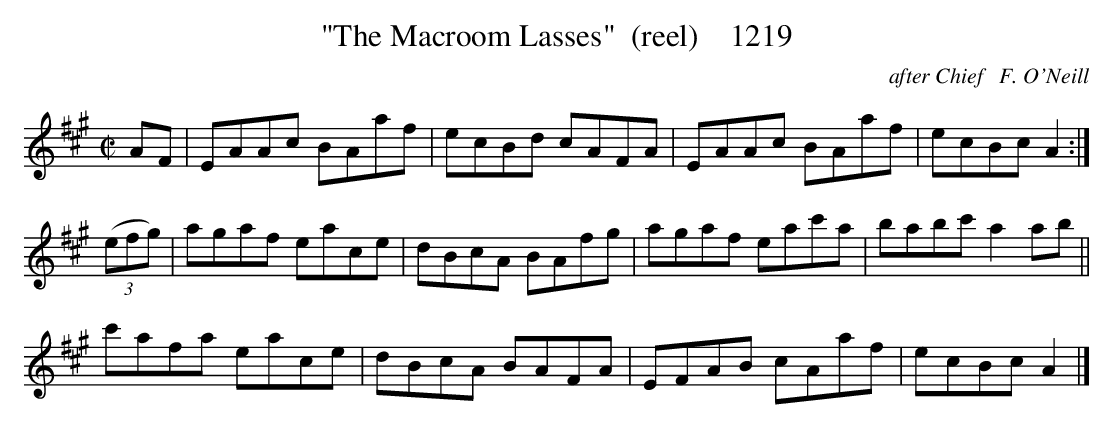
X:1
T:"The Macroom Lasses"  (reel)    1219
C:after Chief   F. O'Neill
BRENNAN July 2003 (HTTP://WWW.SOSYOURMOM.COM)
M:C|
L:1/8
K:A
AF|EAAc BAaf|ecBd cAFA|EAAc BAaf|ecBc A2:|
(3(efg)|agaf eace|dBcA BAfg|agaf eac'a|babc' a2ab||
c'afa eace|dBcA BAFA|EFAB cAaf|ecBc A2|]
